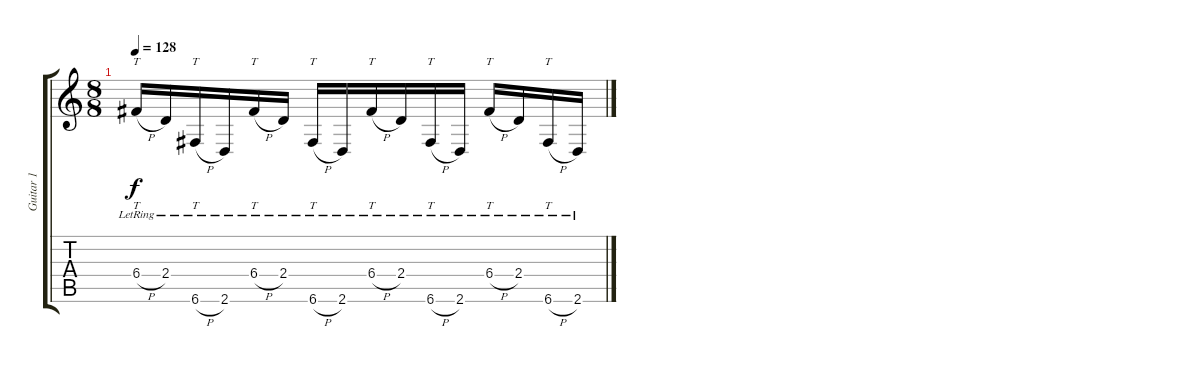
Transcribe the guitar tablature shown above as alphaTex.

\track ("Guitar 1" "Guitar 1") {instrument electricguitarjazz}
\staff {score tabs}
\tuning (D4 A3 F3 C3 G2 C2) {hide}
\ts (8 8)
\tempo 128
\clef g2
\ks c
6.4{h lr}.16{tt dy f} 2.4{lr}.16 6.6{h lr}.16{tt} 2.6{lr}.16 6.4{h lr}.16{tt} 2.4{lr}.16 6.6{h lr}.16{tt} 2.6{lr}.16 6.4{h lr}.16{tt} 2.4{lr}.16 6.6{h lr}.16{tt} 2.6{lr}.16 6.4{h lr}.16{tt} 2.4{lr}.16 6.6{h lr}.16{tt} 2.6{lr}.16
